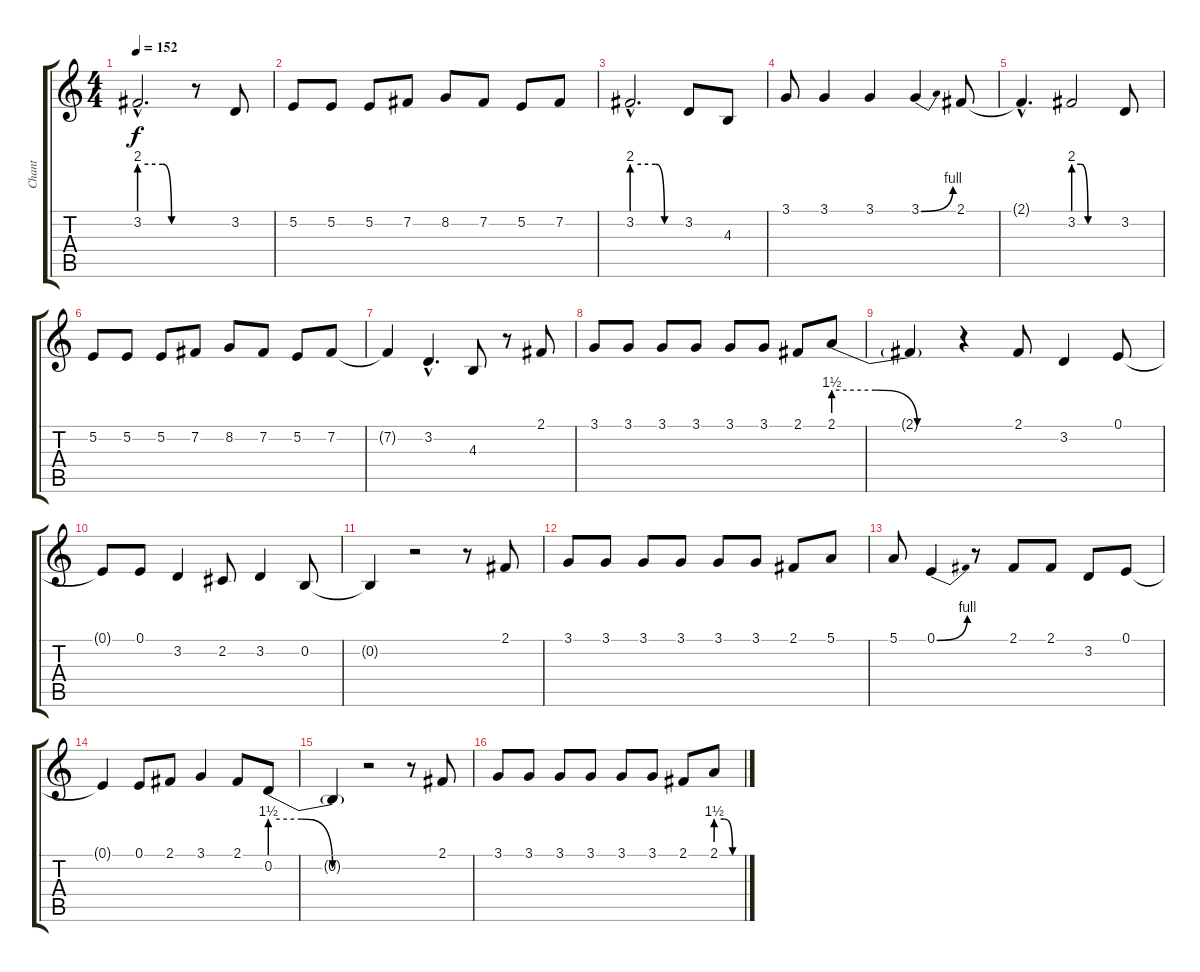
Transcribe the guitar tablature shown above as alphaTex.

\track ("Chant" "Chant") {instrument lead2sawtooth}
\staff {score tabs}
\tuning (E4 B3 G3 D3 A2 E2) {hide}
\ts (4 4)
\tempo 152
\clef g2
\ks c
3.2{be (custom 0 8 20 8 29 8 40 0 60 0) hac}.2{d dy f} r.8 3.2.8 |
5.2.8 5.2.8 5.2.8 7.2.8 8.2.8 7.2.8 5.2.8 7.2.8 |
3.2{be (custom 0 8 20 8 29 8 40 0 60 0) hac}.2{d} 3.2.8 4.3.8 |
3.1.8 3.1.4 3.1.4 3.1{be (bend 0 0 60 4)}.4 2.1.8 |
2.1{hac t}.4{d} 3.2{be (custom 0 8 10 8 20 0 30 0 40 0 60 0)}.2 3.2.8 |
5.2.8 5.2.8 5.2.8 7.2.8 8.2.8 7.2.8 5.2.8 7.2.8 |
7.2{t}.4 3.2{hac}.4{d} 4.3.8 r.8 2.1.8 |
3.1.8 3.1.8 3.1.8 3.1.8 3.1.8 3.1.8 2.1.8 2.1{be (custom 0 6 20 6 40 0 60 0)}.8 |
2.1{t}.4 r.4 2.1.8 3.2.4 0.1.8 |
0.1{t}.8 0.1.8 3.2.4 2.2.8 3.2.4 0.2.8 |
0.2{t}.4 r.2 r.8 2.1.8 |
3.1.8 3.1.8 3.1.8 3.1.8 3.1.8 3.1.8 2.1.8 5.1.8 |
5.1.8 0.1{be (bend 0 0 60 4)}.4 r.8 2.1.8 2.1.8 3.2.8 0.1.8 |
0.1{t}.4 0.1.8 2.1.8 3.1.4 2.1.8 0.2{be (custom 0 6 20 6 40 0 60 0)}.8 |
0.2{t}.4 r.2 r.8 2.1.8 |
3.1.8 3.1.8 3.1.8 3.1.8 3.1.8 3.1.8 2.1.8 2.1{be (custom 0 6 20 6 40 0 60 0)}.8
